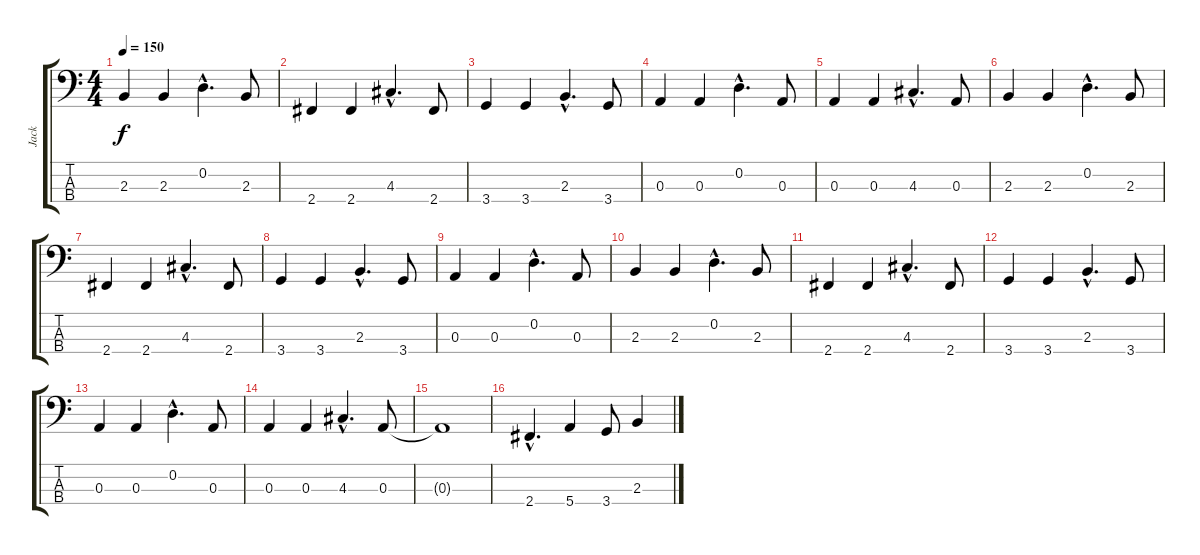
\track ("Jack" "Jack") {instrument electricbassfinger}
\staff {score tabs}
\tuning (G2 D2 A1 E1) {hide}
\ts (4 4)
\tempo 150
\clef f4
\ks c
2.3.4{dy f} 2.3.4 0.2{hac}.4{d} 2.3.8 |
2.4.4 2.4.4 4.3{hac}.4{d} 2.4.8 |
3.4.4 3.4.4 2.3{hac}.4{d} 3.4.8 |
0.3.4 0.3.4 0.2{hac}.4{d} 0.3.8 |
0.3.4 0.3.4 4.3{hac}.4{d} 0.3.8 |
2.3.4 2.3.4 0.2{hac}.4{d} 2.3.8 |
2.4.4 2.4.4 4.3{hac}.4{d} 2.4.8 |
3.4.4 3.4.4 2.3{hac}.4{d} 3.4.8 |
0.3.4 0.3.4 0.2{hac}.4{d} 0.3.8 |
2.3.4 2.3.4 0.2{hac}.4{d} 2.3.8 |
2.4.4 2.4.4 4.3{hac}.4{d} 2.4.8 |
3.4.4 3.4.4 2.3{hac}.4{d} 3.4.8 |
0.3.4 0.3.4 0.2{hac}.4{d} 0.3.8 |
0.3.4 0.3.4 4.3{hac}.4{d} 0.3.8 |
0.3{t}.1 |
2.4{hac}.4{d} 5.4.4 3.4.8 2.3.4
